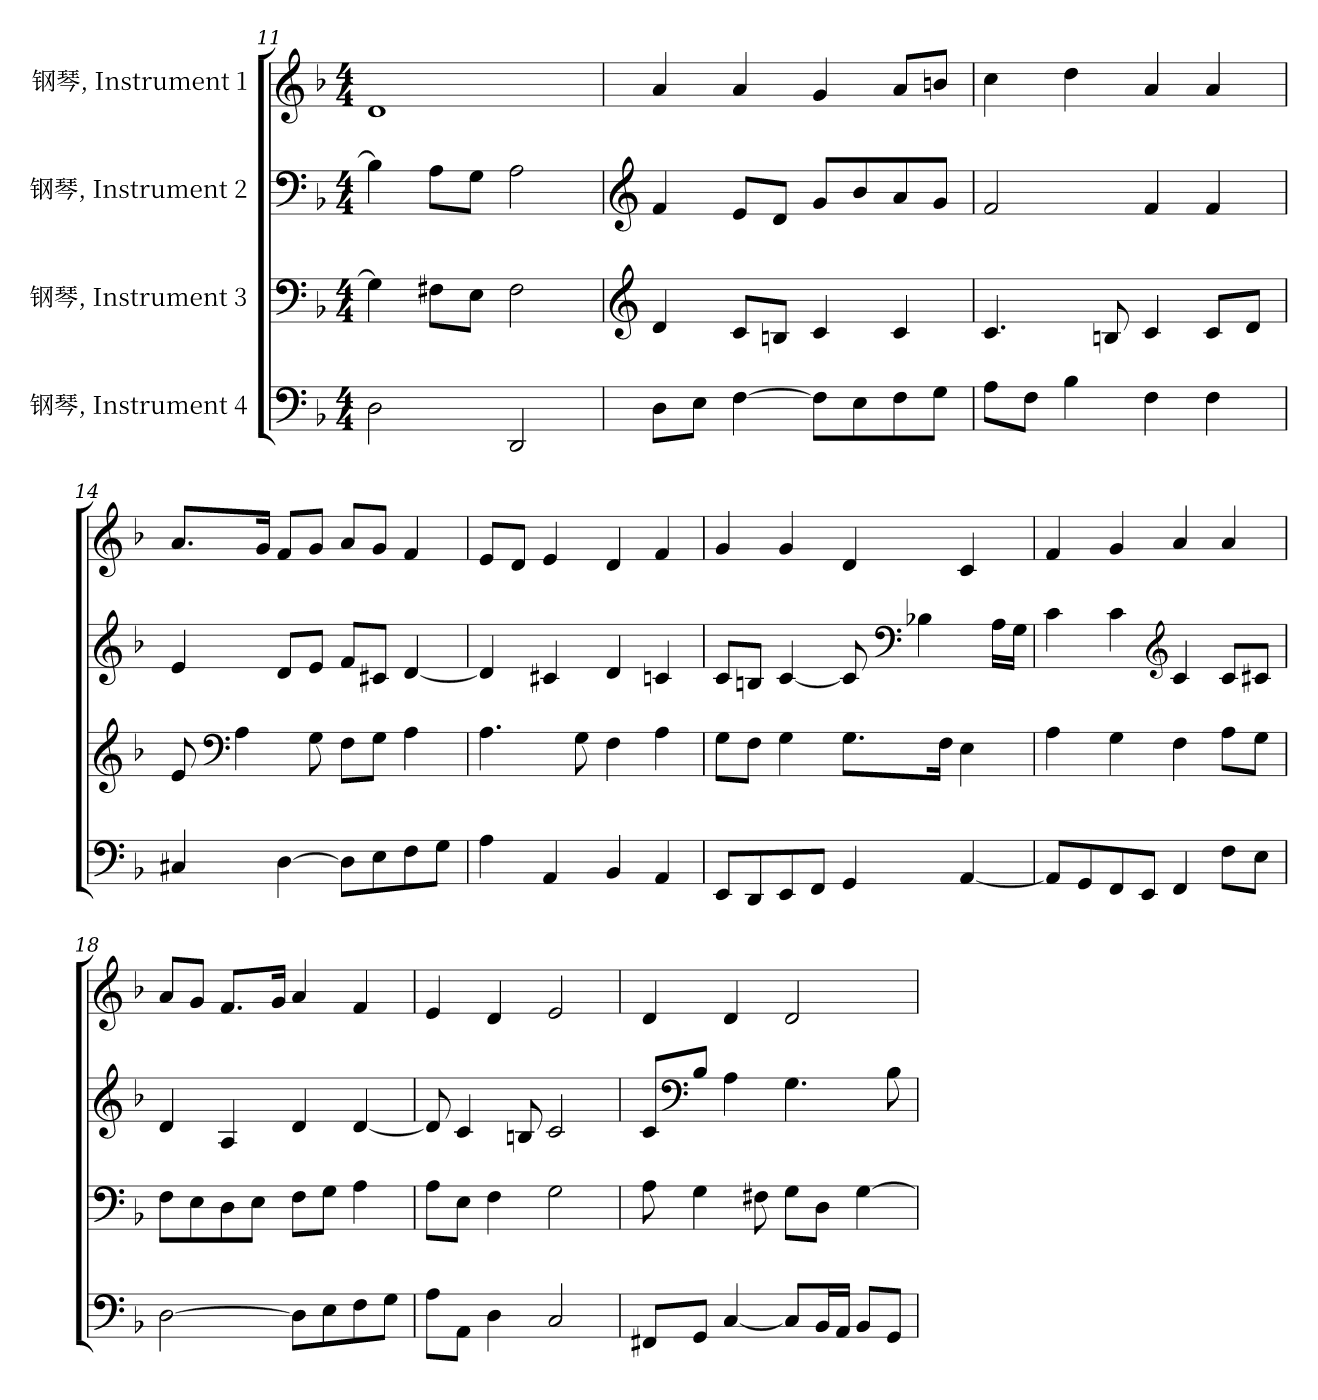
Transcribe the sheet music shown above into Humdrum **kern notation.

**kern	**kern	**kern	**kern
*part4	*part3	*part2	*part1
*staff4	*staff3	*staff2	*staff1
*I"钢琴, Instrument 4	*I"钢琴, Instrument 3	*I"钢琴, Instrument 2	*I"钢琴, Instrument 1
*clefF4	*clefF4	*clefF4	*clefG2
*k[b-]	*k[b-]	*k[b-]	*k[b-]
*M4/4	*M4/4	*M4/4	*M4/4
=11	=11	=11	=11
2D\	4G\]	4B-\]	1d
.	8F#X\L	8A\L	.
.	8E\J	8G\J	.
2DD/	2F#\	2A\	.
=12	=12	=12	=12
*	*clefG2	*clefG2	*
8D\L	4d/	4f/	4a/
8E\J	.	.	.
[4F\	8c/L	8e/L	4a/
.	8Bn/J	8d/J	.
8F\L]	4c/	8g/L	4g/
8E\	.	8b-/	.
8F\	4c/	8a/	8a/L
8G\J	.	8g/J	8bn/J
!!LO:PB:g=z
=13	=13	=13	=13
8A\L	4.c/	2f/	4cc\
8F\J	.	.	.
4B-\	.	.	4dd\
.	8Bn/	.	.
4F\	4c/	4f/	4a/
4F\	8c/L	4f/	4a/
.	8d/J	.	.
=14	=14	=14	=14
4C#X/	8e/	4e/	8.a/L
*	*clefF4	*	*
.	4A\	.	.
.	.	.	16g/Jk
[4D\	.	8d/L	8f/L
.	8G\	8e/J	8g/J
8D\L]	8F\L	8f/L	8a/L
8E\	8G\J	8c#X/J	8g/J
8F\	4A\	[4d/	4f/
8G\J	.	.	.
=15	=15	=15	=15
4A\	4.A\	4d/]	8e/L
.	.	.	8d/J
4AA/	.	4c#X/	4e/
.	8G\	.	.
4BB-/	4F\	4d/	4d/
4AA/	4A\	4cn/	4f/
=16	=16	=16	=16
8EE/L	8G\L	8c/L	4g/
8DD/	8F\J	8Bn/J	.
8EE/	4G\	[4c/	4g/
8FF/J	.	.	.
4GG/	8.G\L	8c/]	4d/
*	*	*clefF4	*
.	.	4B-X\	.
.	16F\Jk	.	.
[4AA/	4E\	.	4c/
.	.	16A\LL	.
.	.	16G\JJ	.
!!LO:LB:g=z
=17	=17	=17	=17
8AA/L]	4A\	4c\	4f/
8GG/	.	.	.
8FF/	4G\	4c\	4g/
8EE/J	.	.	.
*	*	*clefG2	*
4FF/	4F\	4c/	4a/
8F\L	8A\L	8c/L	4a/
8E\J	8G\J	8c#X/J	.
=18	=18	=18	=18
[2D\	8F\L	4d/	8a/L
.	8E\	.	8g/J
.	8D\	4A/	8.f/L
.	8E\J	.	.
.	.	.	16g/Jk
8D\L]	8F\L	4d/	4a/
8E\	8G\J	.	.
8F\	4A\	[4d/	4f/
8G\J	.	.	.
=19	=19	=19	=19
8A\L	8A\L	8d/]	4e/
8AA\J	8E\J	4c/	.
4D\	4F\	.	4d/
.	.	8Bn/	.
2C/	2G\	2c/	2e/
=20	=20	=20	=20
8FF#X/L	8A\	8c/L	4d/
*	*	*clefF4	*
8GG/J	4G\	8B-/J	.
[4C/	.	4A\	4d/
.	8F#X\	.	.
8C/L]	8G\L	4.G\	2d/
16BB-/L	8D\J	.	.
16AA/JJ	.	.	.
8BB-/L	[4G\	.	.
8GG/J	.	8B-\	.
=	=	=	=
*-	*-	*-	*-
